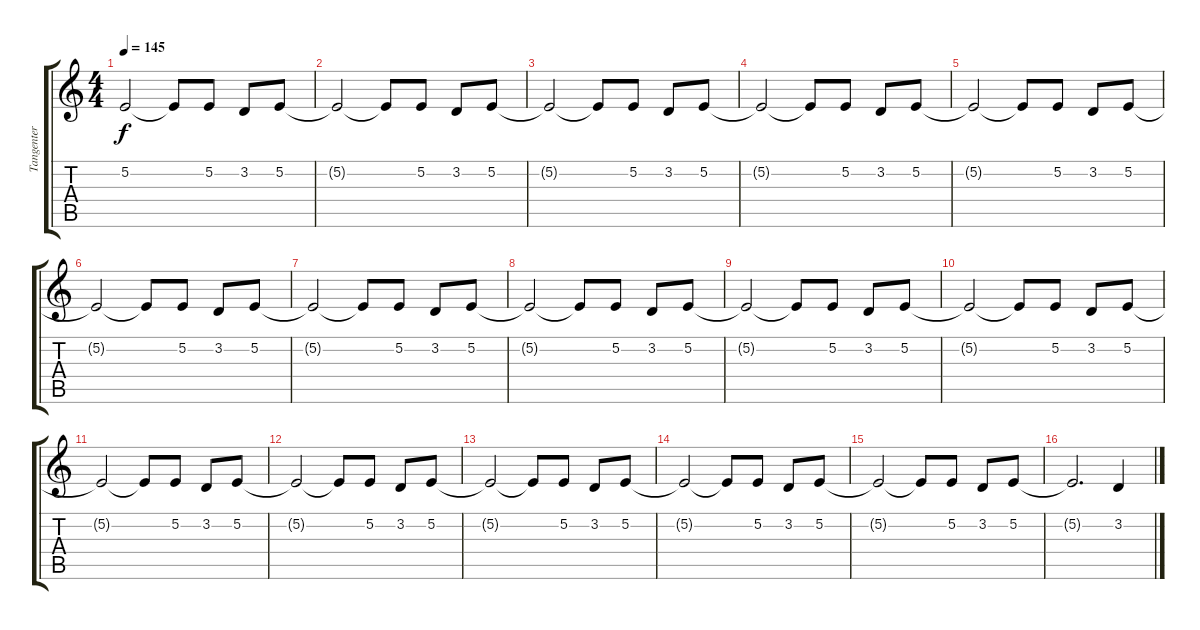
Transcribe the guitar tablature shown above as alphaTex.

\track ("Tangenter (Tore)" "Tangenter ") {instrument churchorgan}
\staff {score tabs}
\tuning (E4 B3 G3 D3 A2 E2) {hide}
\ts (4 4)
\tempo 145
\clef g2
\ks c
5.2{t}.2{dy f} 5.2{t}.8 5.2.8 3.2.8 5.2.8 |
5.2{t}.2 5.2{t}.8 5.2.8 3.2.8 5.2.8 |
5.2{t}.2 5.2{t}.8 5.2.8 3.2.8 5.2.8 |
5.2{t}.2 5.2{t}.8 5.2.8 3.2.8 5.2.8 |
5.2{t}.2 5.2{t}.8 5.2.8 3.2.8 5.2.8 |
5.2{t}.2 5.2{t}.8 5.2.8 3.2.8 5.2.8 |
5.2{t}.2 5.2{t}.8 5.2.8 3.2.8 5.2.8 |
5.2{t}.2 5.2{t}.8 5.2.8 3.2.8 5.2.8 |
5.2{t}.2 5.2{t}.8 5.2.8 3.2.8 5.2.8 |
5.2{t}.2 5.2{t}.8 5.2.8 3.2.8 5.2.8 |
5.2{t}.2 5.2{t}.8 5.2.8 3.2.8 5.2.8 |
5.2{t}.2 5.2{t}.8 5.2.8 3.2.8 5.2.8 |
5.2{t}.2 5.2{t}.8 5.2.8 3.2.8 5.2.8 |
5.2{t}.2 5.2{t}.8 5.2.8 3.2.8 5.2.8 |
5.2{t}.2 5.2{t}.8 5.2.8 3.2.8 5.2.8 |
5.2{t}.2{d} 3.2.4
